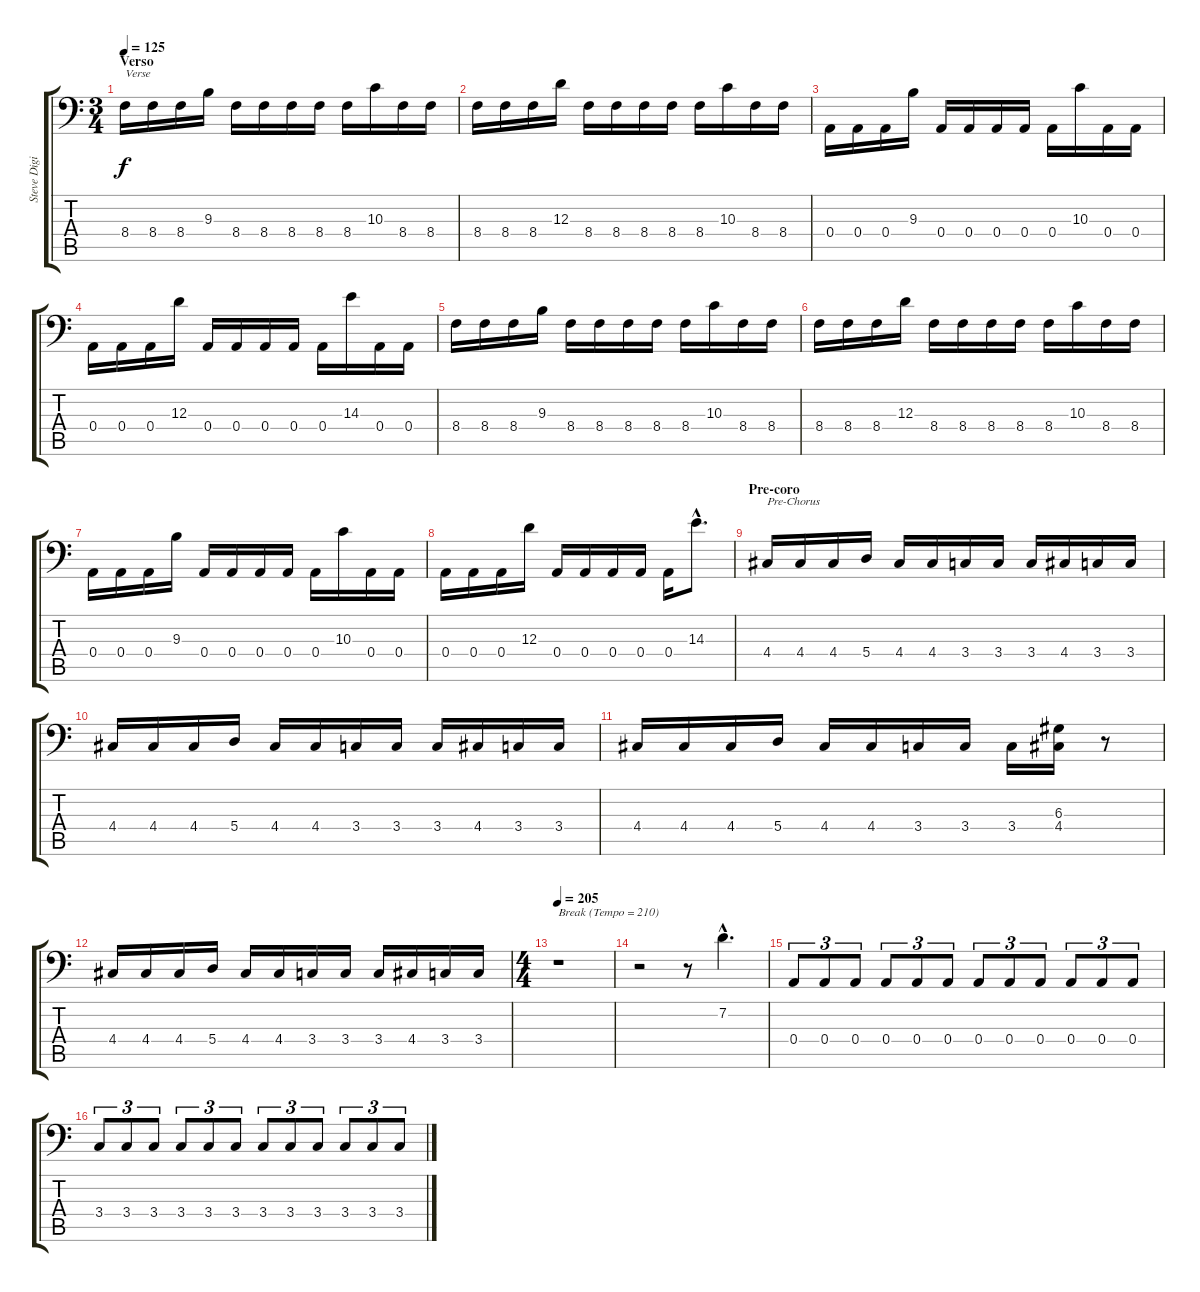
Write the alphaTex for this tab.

\track ("Steve Digiorgio" "Steve Digi") {instrument electricbasspick}
\staff {score tabs}
\tuning (C3 G2 D2 A1 E1 B0) {hide}
\ts (3 4)
\section ("" "Verso")
\tempo 125
\clef f4
\ks c
8.4.16{txt "Verse" dy f} 8.4.16 8.4.16 9.3.16 8.4.16 8.4.16 8.4.16 8.4.16 8.4.16 10.3.16 8.4.16 8.4.16 |
8.4.16 8.4.16 8.4.16 12.3.16 8.4.16 8.4.16 8.4.16 8.4.16 8.4.16 10.3.16 8.4.16 8.4.16 |
0.4.16 0.4.16 0.4.16 9.3.16 0.4.16 0.4.16 0.4.16 0.4.16 0.4.16 10.3.16 0.4.16 0.4.16 |
0.4.16 0.4.16 0.4.16 12.3.16 0.4.16 0.4.16 0.4.16 0.4.16 0.4.16 14.3.16 0.4.16 0.4.16 |
8.4.16 8.4.16 8.4.16 9.3.16 8.4.16 8.4.16 8.4.16 8.4.16 8.4.16 10.3.16 8.4.16 8.4.16 |
8.4.16 8.4.16 8.4.16 12.3.16 8.4.16 8.4.16 8.4.16 8.4.16 8.4.16 10.3.16 8.4.16 8.4.16 |
0.4.16 0.4.16 0.4.16 9.3.16 0.4.16 0.4.16 0.4.16 0.4.16 0.4.16 10.3.16 0.4.16 0.4.16 |
0.4.16 0.4.16 0.4.16 12.3.16 0.4.16 0.4.16 0.4.16 0.4.16 0.4.16 14.3{hac}.8{d} |
\section ("" "Pre-coro")
4.4.16{txt "Pre-Chorus"} 4.4.16 4.4.16 5.4.16 4.4.16 4.4.16 3.4.16 3.4.16 3.4.16 4.4.16 3.4.16 3.4.16 |
4.4.16 4.4.16 4.4.16 5.4.16 4.4.16 4.4.16 3.4.16 3.4.16 3.4.16 4.4.16 3.4.16 3.4.16 |
4.4.16 4.4.16 4.4.16 5.4.16 4.4.16 4.4.16 3.4.16 3.4.16 3.4.16 (6.3 4.4).16 r.8 |
4.4.16 4.4.16 4.4.16 5.4.16 4.4.16 4.4.16 3.4.16 3.4.16 3.4.16 4.4.16 3.4.16 3.4.16 |
\ts (4 4)
\tempo 205
r.1{txt "Break (Tempo = 210)"} |
r.2 r.8 7.2{hac}.4{d} |
0.4.8{tu (3 2)} 0.4.8{tu (3 2)} 0.4.8{tu (3 2)} 0.4.8{tu (3 2)} 0.4.8{tu (3 2)} 0.4.8{tu (3 2)} 0.4.8{tu (3 2)} 0.4.8{tu (3 2)} 0.4.8{tu (3 2)} 0.4.8{tu (3 2)} 0.4.8{tu (3 2)} 0.4.8{tu (3 2)} |
3.4.8{tu (3 2)} 3.4.8{tu (3 2)} 3.4.8{tu (3 2)} 3.4.8{tu (3 2)} 3.4.8{tu (3 2)} 3.4.8{tu (3 2)} 3.4.8{tu (3 2)} 3.4.8{tu (3 2)} 3.4.8{tu (3 2)} 3.4.8{tu (3 2)} 3.4.8{tu (3 2)} 3.4.8{tu (3 2)}
